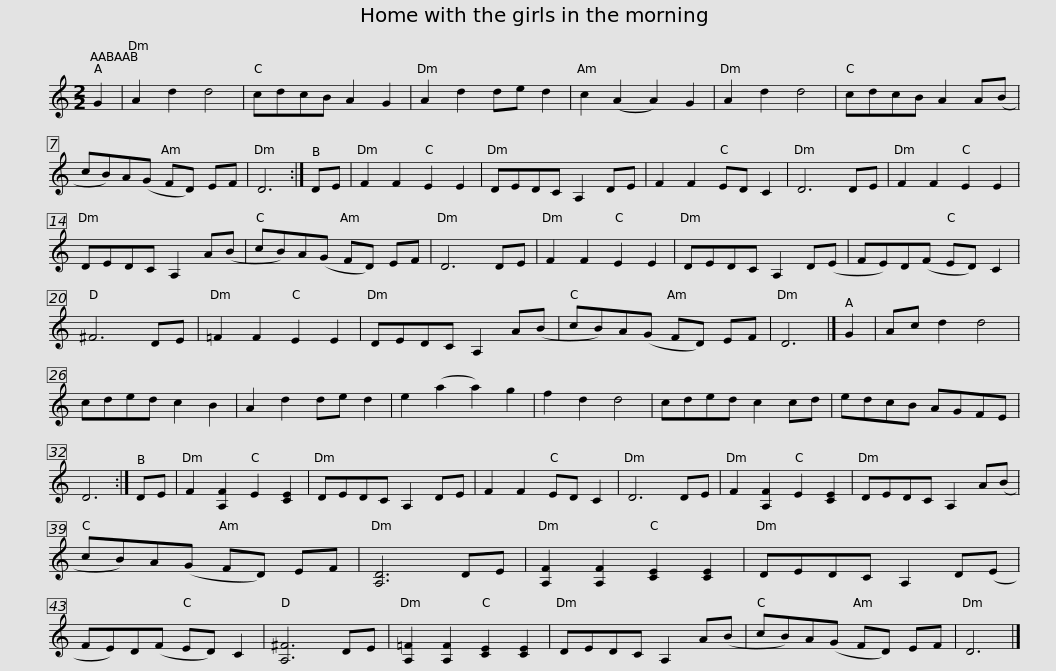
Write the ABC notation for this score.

X:1
L:1/8
M:2/2
I:linebreak $
K:C
V:1 treble
V:1
 G2 | A2 d2 d4 | cdcB A2 G2 | A2 d2 de d2 | c2 (A2 A2) G2 |$ %5
 A2 d2 d4 | cdcB A2 A(B | cB)A(G FD) EF | D6 :|$ DE | %10
 F2 F2 E2 E2 | DEDC A,2 DE | F2 F2 ED C2 | D6 DE |$ F2 F2 E2 E2 | %15
 DEDC A,2 A(B | cB)A(G FD) EF | D6 DE |$ F2 F2 E2 E2 | DEDC A,2 D(E | %20
 FE)D(F ED) C2 | ^F6 DE |$ =F2 F2 E2 E2 | DEDC A,2 A(B | cB)A(G FD) EF | %25
 D6 |]$ G2 | Ac d2 d4 | cded c2 B2 | A2 d2 de d2 | %30
 e2 (a2 a2) g2 |$ f2 d2 d4 | cded c2 cd | edcB AGFE | D6 :|$ %35
 DE | F2 [A,F]2 E2 [CE]2 | DEDC A,2 DE | F2 F2 ED C2 | D6 DE |$ %40
 F2 [A,F]2 E2 [CE]2 | DEDC A,2 A(B | cB)A(G FD) EF | [A,D]6 DE |$ [A,F]2 [A,F]2 [CE]2 [CE]2 | %45
 DEDC A,2 D(E | FE)D(F ED) C2 | [A,^F]6 DE |$ [A,=F]2 [A,F]2 [CE]2 [CE]2 | DEDC A,2 A(B | %50
 cB)A(G FD) EF | D6 |] %52
